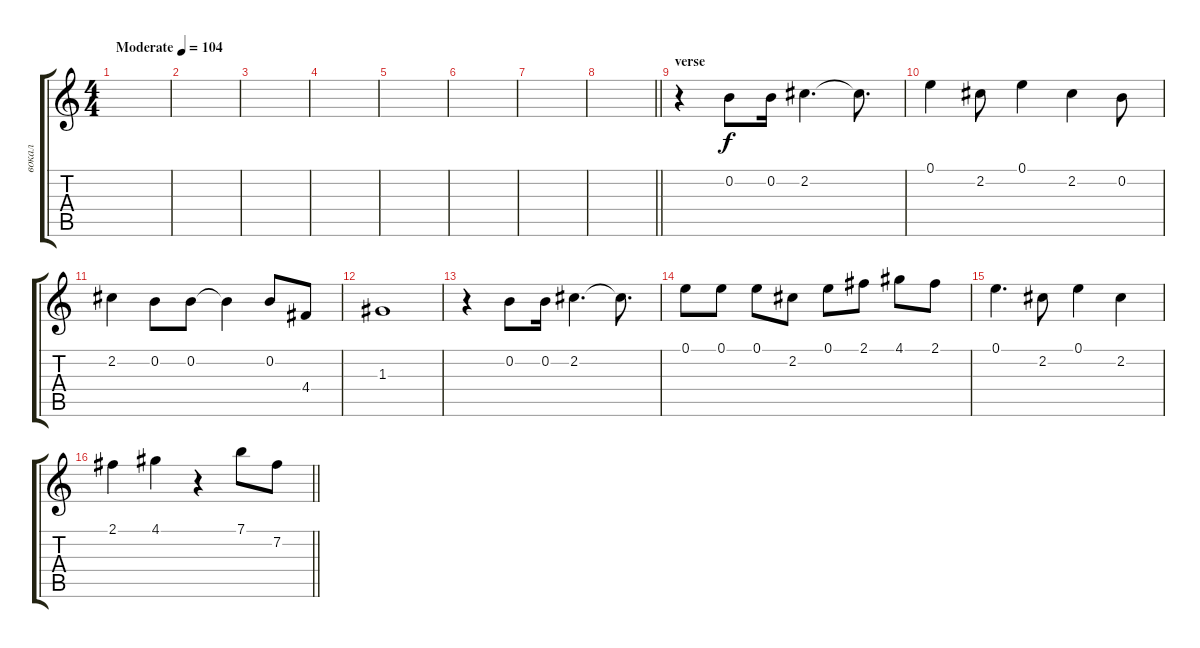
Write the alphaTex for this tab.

\track ("вокал" "вокал") {instrument electricguitarjazz}
\staff {score tabs}
\tuning (E4 B3 G3 D3 A2 E2) {hide}
\ts (4 4)
\tempo (104 "Moderate")
\clef g2
\ks c
|
|
|
|
|
|
|
\barLineRight lightlight
|
\section ("" "verse")
r.4 0.2.8 0.2.16 2.2.4{d} 2.2{t}.8{d} |
0.1.4 2.2.8 0.1.4 2.2.4 0.2.8 |
2.2.4 0.2.8 0.2.8 0.2{t}.4 0.2.8 4.4.8 |
1.3.1 |
r.4 0.2.8 0.2.16 2.2.4{d} 2.2{t}.8{d} |
0.1.8 0.1.8 0.1.8 2.2.8 0.1.8 2.1.8 4.1.8 2.1.8 |
0.1.4{d} 2.2.8 0.1.4 2.2.4 |
\barLineRight lightlight
2.1.4 4.1.4 r.4 7.1.8 7.2.8
